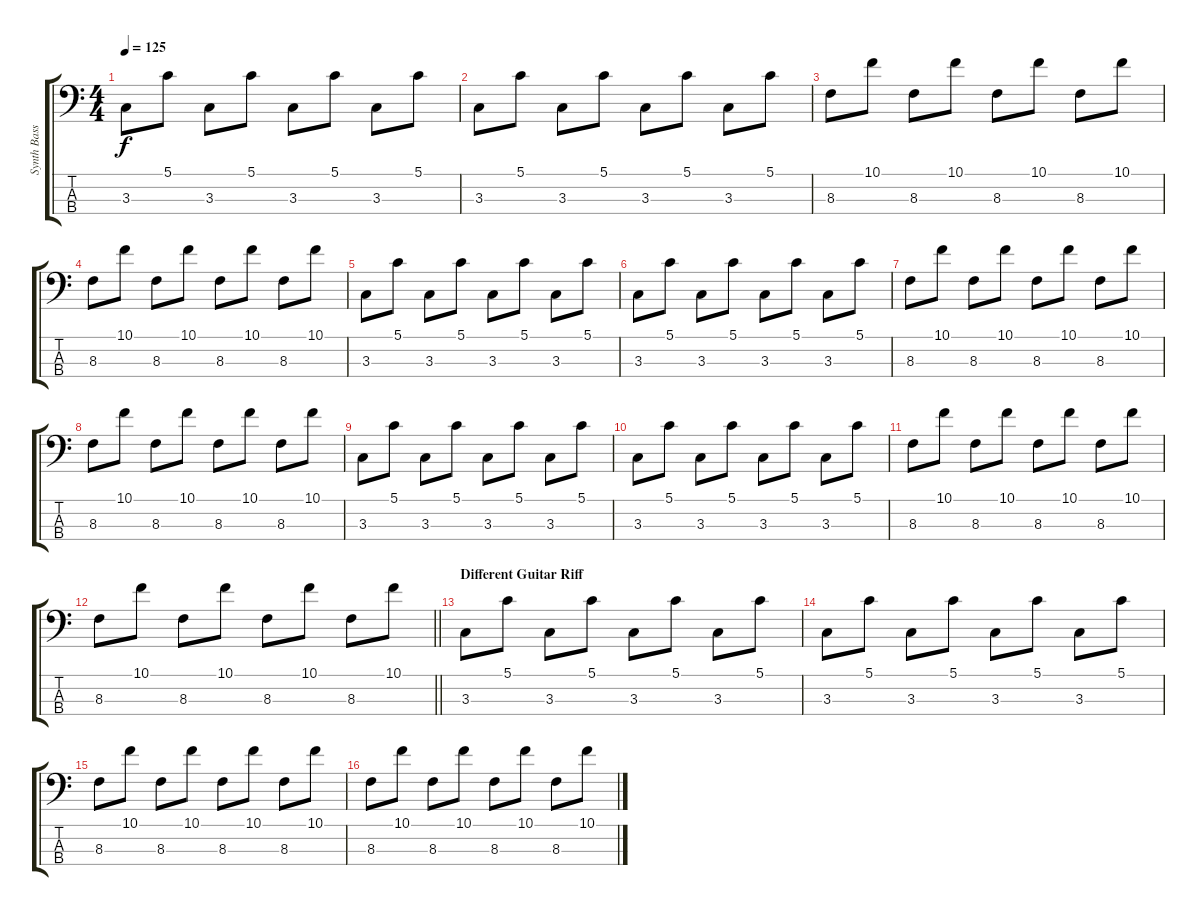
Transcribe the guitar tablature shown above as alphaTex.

\track ("Synth Bass (Gillian Gilbert)" "Synth Bass") {instrument synthbass1}
\staff {score tabs}
\tuning (G2 D2 A1 E1) {hide}
\ts (4 4)
\tempo 125
\clef f4
\ks c
3.3.8{dy f} 5.1.8 3.3.8 5.1.8 3.3.8 5.1.8 3.3.8 5.1.8 |
3.3.8 5.1.8 3.3.8 5.1.8 3.3.8 5.1.8 3.3.8 5.1.8 |
8.3.8 10.1.8 8.3.8 10.1.8 8.3.8 10.1.8 8.3.8 10.1.8 |
8.3.8 10.1.8 8.3.8 10.1.8 8.3.8 10.1.8 8.3.8 10.1.8 |
3.3.8 5.1.8 3.3.8 5.1.8 3.3.8 5.1.8 3.3.8 5.1.8 |
3.3.8 5.1.8 3.3.8 5.1.8 3.3.8 5.1.8 3.3.8 5.1.8 |
8.3.8 10.1.8 8.3.8 10.1.8 8.3.8 10.1.8 8.3.8 10.1.8 |
8.3.8 10.1.8 8.3.8 10.1.8 8.3.8 10.1.8 8.3.8 10.1.8 |
3.3.8 5.1.8 3.3.8 5.1.8 3.3.8 5.1.8 3.3.8 5.1.8 |
3.3.8 5.1.8 3.3.8 5.1.8 3.3.8 5.1.8 3.3.8 5.1.8 |
8.3.8 10.1.8 8.3.8 10.1.8 8.3.8 10.1.8 8.3.8 10.1.8 |
\barLineRight lightlight
8.3.8 10.1.8 8.3.8 10.1.8 8.3.8 10.1.8 8.3.8 10.1.8 |
\section ("" "Different Guitar Riff")
3.3.8 5.1.8 3.3.8 5.1.8 3.3.8 5.1.8 3.3.8 5.1.8 |
3.3.8 5.1.8 3.3.8 5.1.8 3.3.8 5.1.8 3.3.8 5.1.8 |
8.3.8 10.1.8 8.3.8 10.1.8 8.3.8 10.1.8 8.3.8 10.1.8 |
8.3.8 10.1.8 8.3.8 10.1.8 8.3.8 10.1.8 8.3.8 10.1.8
